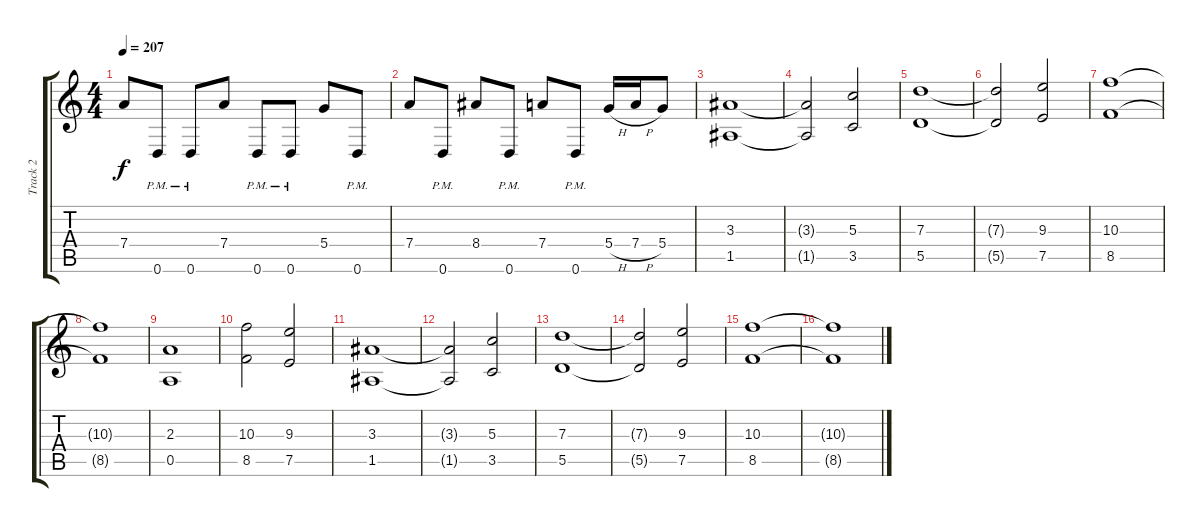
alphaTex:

\track ("Track 2" "Track 2") {instrument overdrivenguitar}
\staff {score tabs}
\tuning (E4 B3 G3 D3 A2 D2) {hide}
\ts (4 4)
\tempo 207
\clef g2
\ks c
7.4.8{dy f} 0.6{pm}.8 0.6{pm}.8 7.4.8 0.6{pm}.8 0.6{pm}.8 5.4.8 0.6{pm}.8 |
7.4.8 0.6{pm}.8 8.4.8 0.6{pm}.8 7.4.8 0.6{pm}.8 5.4{h}.16 7.4{h}.16 5.4.8 |
(3.3 1.5).1 |
(3.3{t} 1.5{t}).2 (5.3 3.5).2 |
(7.3 5.5).1 |
(7.3{t} 5.5{t}).2 (9.3 7.5).2 |
(10.3 8.5).1 |
(10.3{t} 8.5{t}).1 |
(2.3 0.5).1 |
(10.3 8.5).2 (9.3 7.5).2 |
(3.3 1.5).1 |
(3.3{t} 1.5{t}).2 (5.3 3.5).2 |
(7.3 5.5).1 |
(7.3{t} 5.5{t}).2 (9.3 7.5).2 |
(10.3 8.5).1 |
(10.3{t} 8.5{t}).1
